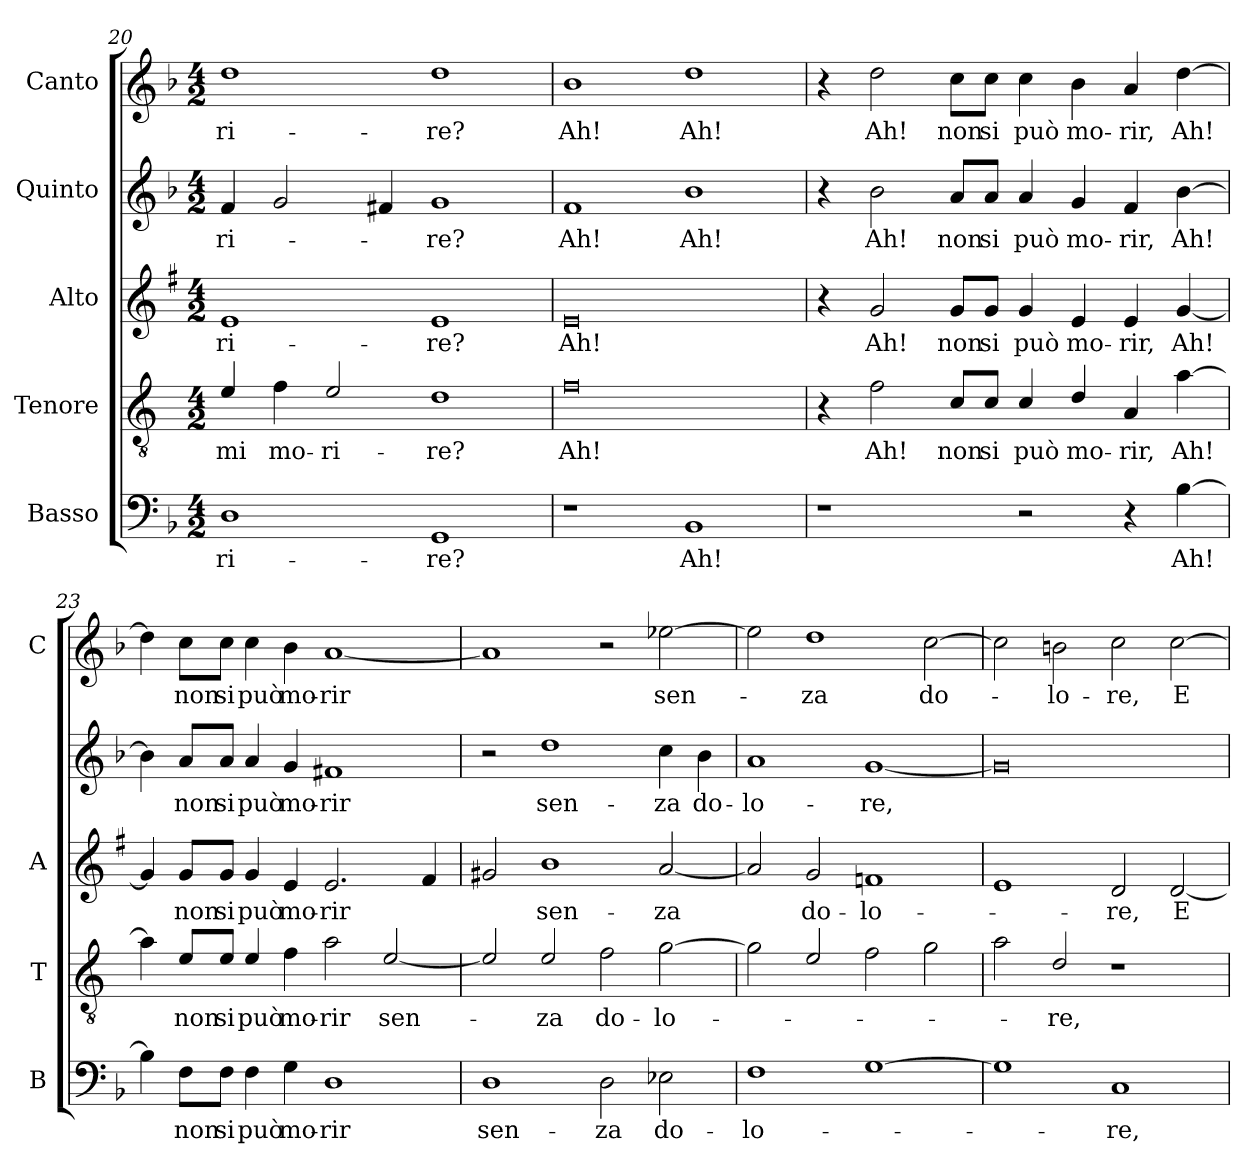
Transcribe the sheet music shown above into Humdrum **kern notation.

**kern	**text	**kern	**text	**kern	**text	**kern	**text	**kern	**text
*part5	*part5	*part4	*part4	*part3	*part3	*part2	*part2	*part1	*part1
*staff5	*staff5	*staff4	*staff4	*staff3	*staff3	*staff2	*staff2	*staff1	*staff1
*I"Basso	*	*I"Tenore	*	*I"Alto	*	*I"Quinto	*	*I"Canto	*
*I'B	*	*I'T	*	*I'A	*	*	*	*I'C	*
*clefF4	*	*clefGv2	*	*clefG2	*	*clefG2	*	*clefG2	*
*	*	*ITrd4c7	*	*ITrd1c2	*	*	*	*	*
*k[b-]	*	*k[b-]	*	*k[b-]	*	*k[b-]	*	*k[b-]	*
*F:	*	*F:	*	*F:	*	*F:	*	*F:	*
*M4/2	*	*M4/2	*	*M4/2	*	*M4/2	*	*M4/2	*
=20	=20	=20	=20	=20	=20	=20	=20	=20	=20
!	!LO:LY:b	!	!LO:LY:b	!	!LO:LY:b	!	!LO:LY:b	!	!LO:LY:b
1D	-ri-	4A/	-mi	1d	-ri-	4f/	-ri-	1dd	-ri-
!	!	!	!LO:LY:b	!	!	!	!	!	!
.	.	4B-\	mo-	.	.	2g/	.	.	.
!	!	!	!LO:LY:b	!	!	!	!	!	!
.	.	2A/	-ri-	.	.	.	.	.	.
.	.	.	.	.	.	4f#X/	.	.	.
!	!LO:LY:b	!	!LO:LY:b	!	!LO:LY:b	!	!LO:LY:b	!	!LO:LY:b
1GG	-re?	1G	-re?	1d	-re?	1g	-re?	1dd	-re?
=21	=21	=21	=21	=21	=21	=21	=21	=21	=21
!	!	!	!LO:LY:b	!	!LO:LY:b	!	!LO:LY:b	!	!LO:LY:b
1r	.	0B-	Ah!	0d	Ah!	1f	Ah!	1b-	Ah!
!	!LO:LY:b	!	!	!	!	!	!LO:LY:b	!	!LO:LY:b
1BB-	Ah!	.	.	.	.	1b-	Ah!	1dd	Ah!
=22	=22	=22	=22	=22	=22	=22	=22	=22	=22
1r	.	4r	.	4r	.	4r	.	4r	.
!	!	!	!LO:LY:b	!	!LO:LY:b	!	!LO:LY:b	!	!LO:LY:b
.	.	2B-\	Ah!	2f/	Ah!	2b-\	Ah!	2dd\	Ah!
!	!	!	!LO:LY:b	!	!LO:LY:b	!	!LO:LY:b	!	!LO:LY:b
.	.	8F/L	non	8f/L	non	8a/L	non	8cc\L	non
!	!	!	!LO:LY:b	!	!LO:LY:b	!	!LO:LY:b	!	!LO:LY:b
.	.	8F/J	si	8f/J	si	8a/J	si	8cc\J	si
!	!	!	!LO:LY:b	!	!LO:LY:b	!	!LO:LY:b	!	!LO:LY:b
2r	.	4F/	può	4f/	può	4a/	può	4cc\	può
!	!	!	!LO:LY:b	!	!LO:LY:b	!	!LO:LY:b	!	!LO:LY:b
.	.	4G/	mo-	4d/	mo-	4g/	mo-	4b-\	mo-
!	!	!	!LO:LY:b	!	!LO:LY:b	!	!LO:LY:b	!	!LO:LY:b
4r	.	4D/	-rir,	4d/	-rir,	4f/	-rir,	4a/	-rir,
!	!LO:LY:b	!	!LO:LY:b	!	!LO:LY:b	!	!LO:LY:b	!	!LO:LY:b
[4B-\	Ah!	[4d\	Ah!	[4f/	Ah!	[4b-\	Ah!	[4dd\	Ah!
!!LO:LB:g=z
=23	=23	=23	=23	=23	=23	=23	=23	=23	=23
4B-\]	.	4d\]	.	4f/]	.	4b-\]	.	4dd\]	.
!	!LO:LY:b	!	!LO:LY:b	!	!LO:LY:b	!	!LO:LY:b	!	!LO:LY:b
8F\L	non	8A/L	non	8f/L	non	8a/L	non	8cc\L	non
!	!LO:LY:b	!	!LO:LY:b	!	!LO:LY:b	!	!LO:LY:b	!	!LO:LY:b
8F\J	si	8A/J	si	8f/J	si	8a/J	si	8cc\J	si
!	!LO:LY:b	!	!LO:LY:b	!	!LO:LY:b	!	!LO:LY:b	!	!LO:LY:b
4F\	può	4A/	può	4f/	può	4a/	può	4cc\	può
!	!LO:LY:b	!	!LO:LY:b	!	!LO:LY:b	!	!LO:LY:b	!	!LO:LY:b
4G\	mo-	4B-\	mo-	4d/	mo-	4g/	mo-	4b-\	mo-
!	!LO:LY:b	!	!LO:LY:b	!	!LO:LY:b	!	!LO:LY:b	!	!LO:LY:b
1D	-rir	2d\	-rir	2.d/	-rir	1f#X	-rir	[1a	-rir
!	!	!	!LO:LY:b	!	!	!	!	!	!
.	.	[2A/	sen-	.	.	.	.	.	.
.	.	.	.	4e/	.	.	.	.	.
=24	=24	=24	=24	=24	=24	=24	=24	=24	=24
!	!LO:LY:b	!	!	!	!	!	!	!	!
1D	sen-	2A/]	.	2f#X/	.	2r	.	1a]	.
!	!	!	!LO:LY:b	!	!LO:LY:b	!	!LO:LY:b	!	!
.	.	2A/	-za	1a	sen-	1dd	sen-	.	.
!	!LO:LY:b	!	!LO:LY:b	!	!	!	!	!	!
2D\	-za	2B-\	do-	.	.	.	.	2r	.
!	!LO:LY:b	!	!LO:LY:b	!	!LO:LY:b	!	!LO:LY:b	!	!LO:LY:b
2E-X\	do-	[2c\	-lo-	[2g/	-za	4cc\	-za	[2ee-X\	sen-
!	!	!	!	!	!	!	!LO:LY:b	!	!
.	.	.	.	.	.	4b-\	do-	.	.
=25	=25	=25	=25	=25	=25	=25	=25	=25	=25
!	!LO:LY:b	!	!	!	!	!	!LO:LY:b	!	!
1F	-lo-	2c\]	.	2g/]	.	1a	-lo-	2ee-\]	.
!	!	!	!	!	!LO:LY:b	!	!	!	!LO:LY:b
.	.	2A/	.	2f/	do-	.	.	1dd	-za
!	!	!	!	!	!LO:LY:b	!	!LO:LY:b	!	!
[1G	.	2B-\	.	1e-X	-lo-	[1g	-re,	.	.
!	!	!	!	!	!	!	!	!	!LO:LY:b
.	.	2c\	.	.	.	.	.	[2cc\	do-
=26	=26	=26	=26	=26	=26	=26	=26	=26	=26
1G]	.	2d\	.	1d	.	0g]	.	2cc\]	.
!	!	!	!LO:LY:b	!	!	!	!	!	!LO:LY:b
.	.	2G/	-re,	.	.	.	.	2bn\	-lo-
!	!LO:LY:b	!	!	!	!LO:LY:b	!	!	!	!LO:LY:b
1C	-re,	1r	.	2c/	-re,	.	.	2cc\	-re,
!	!	!	!	!	!LO:LY:b	!	!	!	!LO:LY:b
.	.	.	.	[2c/	E	.	.	[2cc\	E
=	=	=	=	=	=	=	=	=	=
*-	*-	*-	*-	*-	*-	*-	*-	*-	*-
